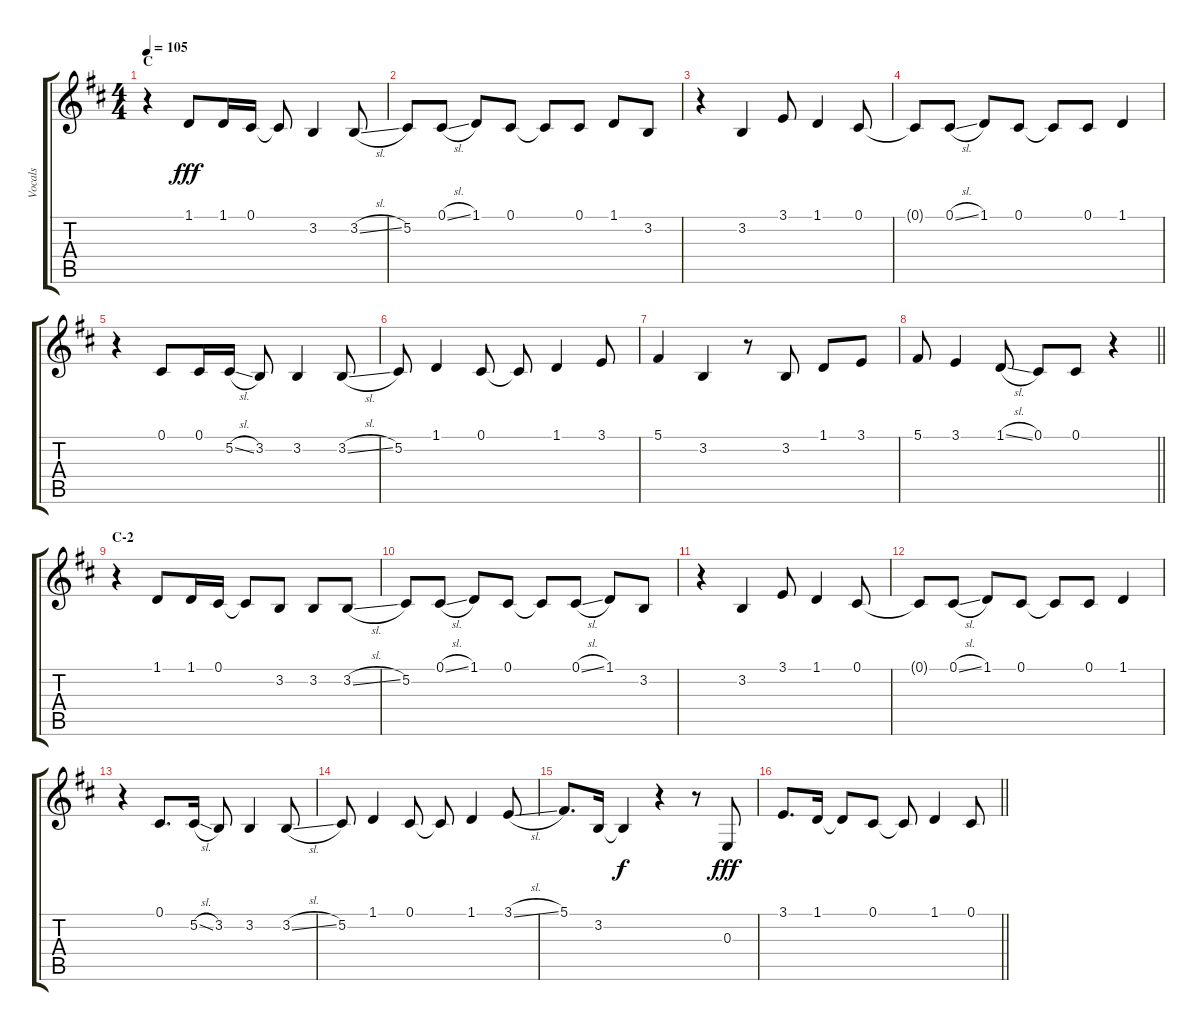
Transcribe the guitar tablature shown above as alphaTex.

\track ("Vocals" "Vocals") {instrument voiceoohs}
\staff {score tabs}
\tuning (Db4 Ab3 E3 B2 Gb2 B1) {hide}
\ts (4 4)
\section ("" "C")
\tempo 105
\clef g2
\ks d
r.4{dy fff} 1.1.8 1.1.16 0.1.16 0.1{t}.8 3.2.4 3.2{sl}.8 |
5.2.8 0.1{sl}.8 1.1.8 0.1.8 0.1{t}.8 0.1.8 1.1.8 3.2.8 |
r.4 3.2.4 3.1.8 1.1.4 0.1.8 |
0.1{t}.8 0.1{sl}.8 1.1.8 0.1.8 0.1{t}.8 0.1.8 1.1.4 |
r.4 0.1.8 0.1.16 5.2{sl}.16 3.2.8 3.2.4 3.2{sl}.8 |
5.2.8 1.1.4 0.1.8 0.1{t}.8 1.1.4 3.1.8 |
5.1.4 3.2.4 r.8 3.2.8 1.1.8 3.1.8 |
\barLineRight lightlight
5.1.8 3.1.4 1.1{sl}.8 0.1.8 0.1.8 r.4 |
\section ("" "C-2")
r.4 1.1.8 1.1.16 0.1.16 0.1{t}.8 3.2.8 3.2.8 3.2{sl}.8 |
5.2.8 0.1{sl}.8 1.1.8 0.1.8 0.1{t}.8 0.1{sl}.8 1.1.8 3.2.8 |
r.4 3.2.4 3.1.8 1.1.4 0.1.8 |
0.1{t}.8 0.1{sl}.8 1.1.8 0.1.8 0.1{t}.8 0.1.8 1.1.4 |
r.4 0.1.8{d} 5.2{sl}.16 3.2.8 3.2.4 3.2{sl}.8 |
5.2.8 1.1.4 0.1.8 0.1{t}.8 1.1.4 3.1{sl}.8 |
5.1.8{d} 3.2.16 3.2{t}.4{dy f} r.4 r.8 0.3.8{dy fff} |
\barLineRight lightlight
3.1.8{d} 1.1.16 1.1{t}.8 0.1.8 0.1{t}.8 1.1.4 0.1.8
